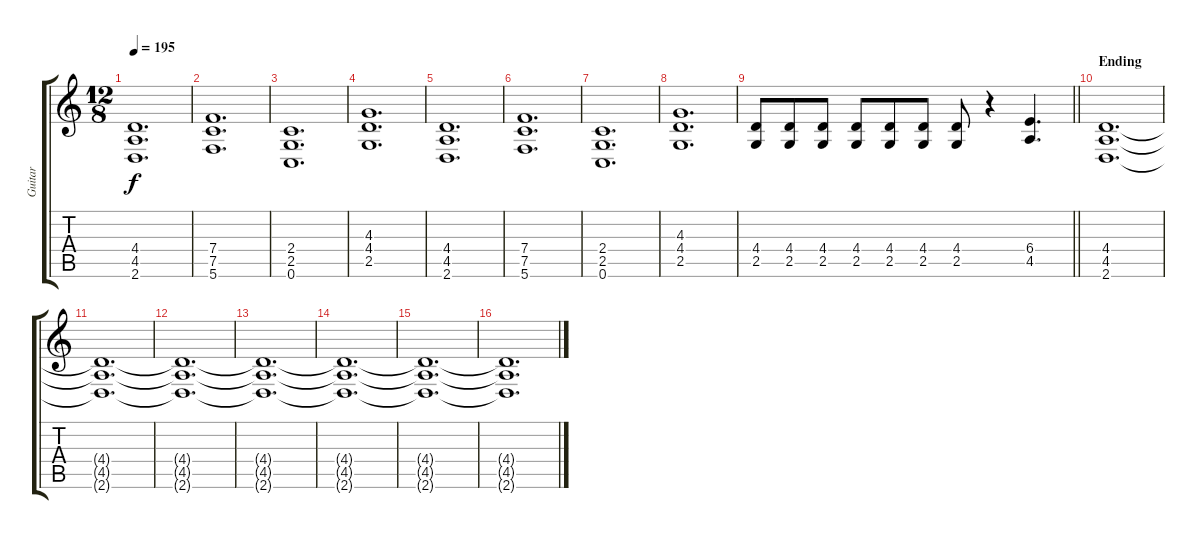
\track ("Guitar" "Guitar") {instrument distortionguitar}
\staff {score tabs}
\tuning (C4 G3 Eb3 Bb2 F2 C2) {hide}
\ts (12 8)
\tempo 195
\clef g2
\ks c
(4.4 4.5 2.6).1{d dy f} |
(7.4 7.5 5.6).1{d} |
(2.4 2.5 0.6).1{d} |
(4.3 4.4 2.5).1{d} |
(4.4 4.5 2.6).1{d} |
(7.4 7.5 5.6).1{d} |
(2.4 2.5 0.6).1{d} |
(4.3 4.4 2.5).1{d} |
\barLineRight lightlight
(4.4 2.5).8 (4.4 2.5).8 (4.4 2.5).8 (4.4 2.5).8 (4.4 2.5).8 (4.4 2.5).8 (4.4 2.5).8 r.4 (6.4 4.5).4{d} |
\section ("" "Ending")
(4.4 4.5 2.6).1{d} |
(4.4{t} 4.5{t} 2.6{t}).1{d} |
(4.4{t} 4.5{t} 2.6{t}).1{d} |
(4.4{t} 4.5{t} 2.6{t}).1{d} |
(4.4{t} 4.5{t} 2.6{t}).1{d volume 0} |
(4.4{t} 4.5{t} 2.6{t}).1{d} |
(4.4{t} 4.5{t} 2.6{t}).1{d}
